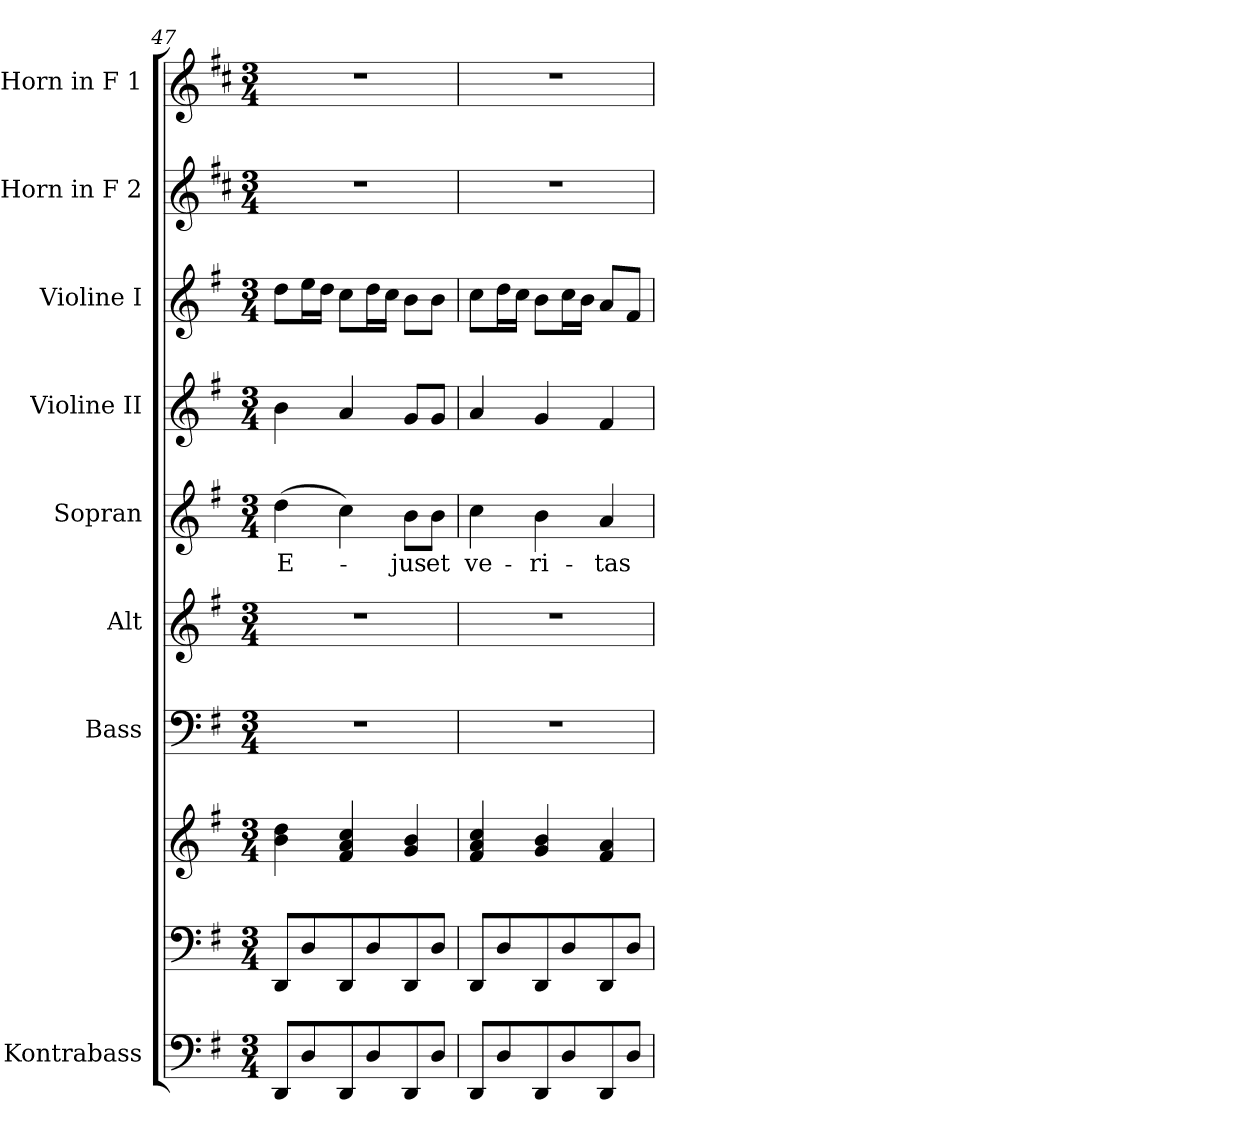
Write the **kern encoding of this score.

**kern	**kern	**kern	**kern	**kern	**kern	**text	**kern	**kern	**kern	**kern
*part9	*part8	*part8	*part7	*part6	*part5	*part5	*part4	*part3	*part2	*part1
*staff10	*staff9	*staff8	*staff7	*staff6	*staff5	*staff5	*staff4	*staff3	*staff2	*staff1
*I"Kontrabass	*	*	*I"Bass	*I"Alt	*I"Sopran	*	*I"Violine II	*I"Violine I	*I"Horn in F 2	*I"Horn in F 1
*I'Kb.	*	*	*I'B.	*I'A.	*I'S.	*	*I'Vl. II	*I'Vl. I	*	*
*clefF4	*clefF4	*clefG2	*clefF4	*clefG2	*clefG2	*	*clefG2	*clefG2	*clefG2	*clefG2
*ITrd7c12	*	*	*	*	*	*	*	*	*ITrd4c7	*ITrd4c7
*k[f#]	*k[f#]	*k[f#]	*k[f#]	*k[f#]	*k[f#]	*	*k[f#]	*k[f#]	*k[f#]	*k[f#]
*G:	*G:	*G:	*G:	*G:	*G:	*	*G:	*G:	*G:	*G:
*M3/4	*M3/4	*M3/4	*M3/4	*M3/4	*M3/4	*	*M3/4	*M3/4	*M3/4	*M3/4
=47	=47	=47	=47	=47	=47	=47	=47	=47	=47	=47
!	!	!	!	!	!	!LO:LY:b	!	!	!	!
8DDD/L	8DD/L	4b\ 4dd\	2.r	2.r	(>4dd\	E-	4b\	8dd\L	2.r	2.r
8DD/	8D/	.	.	.	.	.	.	16ee\L	.	.
.	.	.	.	.	.	.	.	16dd\JJ	.	.
8DDD/	8DD/	4f#/ 4a/ 4cc/	.	.	4cc\)	.	4a/	8cc\L	.	.
8DD/	8D/	.	.	.	.	.	.	16dd\L	.	.
.	.	.	.	.	.	.	.	16cc\JJ	.	.
!	!	!	!	!	!	!LO:LY:b	!	!	!	!
8DDD/	8DD/	4g/ 4b/	.	.	8b\L	-jus	8g/L	8b\L	.	.
!	!	!	!	!	!	!LO:LY:b	!	!	!	!
8DD/J	8D/J	.	.	.	8b\J	et	8g/J	8b\J	.	.
=48	=48	=48	=48	=48	=48	=48	=48	=48	=48	=48
!	!	!	!	!	!	!LO:LY:b	!	!	!	!
8DDD/L	8DD/L	4f#/ 4a/ 4cc/	2.r	2.r	4cc\	ve-	4a/	8cc\L	2.r	2.r
8DD/	8D/	.	.	.	.	.	.	16dd\L	.	.
.	.	.	.	.	.	.	.	16cc\JJ	.	.
!	!	!	!	!	!	!LO:LY:b	!	!	!	!
8DDD/	8DD/	4g/ 4b/	.	.	4b\	-ri-	4g/	8b\L	.	.
8DD/	8D/	.	.	.	.	.	.	16cc\L	.	.
.	.	.	.	.	.	.	.	16b\JJ	.	.
!	!	!	!	!	!	!LO:LY:b	!	!	!	!
8DDD/	8DD/	4f#/ 4a/	.	.	4a/	-tas	4f#/	8a/L	.	.
8DD/J	8D/J	.	.	.	.	.	.	8f#/J	.	.
=	=	=	=	=	=	=	=	=	=	=
*-	*-	*-	*-	*-	*-	*-	*-	*-	*-	*-
